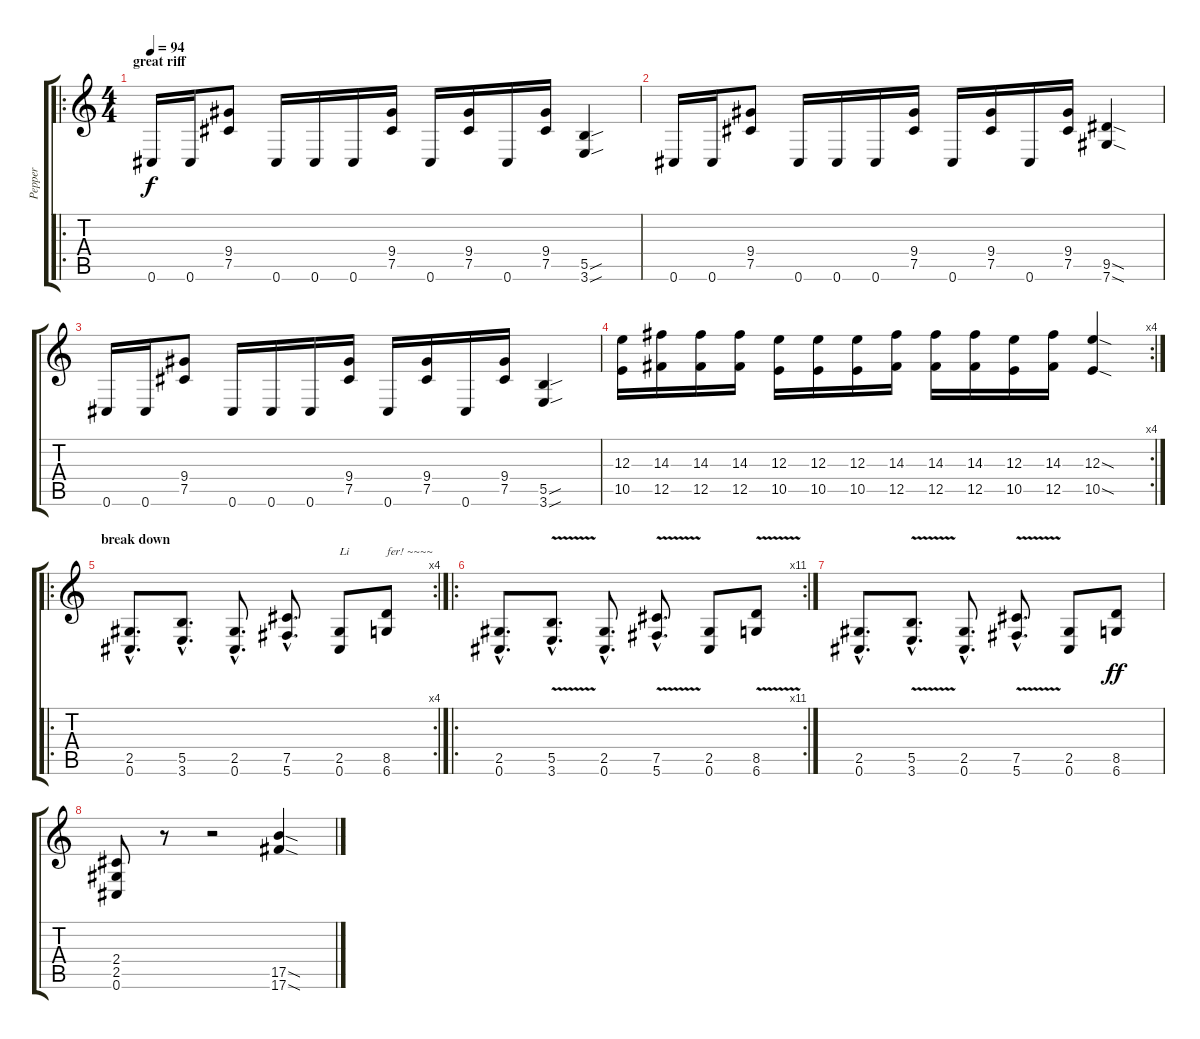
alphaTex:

\track ("Pepper" "Pepper") {instrument overdrivenguitar}
\staff {score tabs}
\tuning (Db4 Ab3 E3 B2 Gb2 Db2) {hide}
\ro
\ts (4 4)
\section ("" "great riff")
\tempo 94
\clef g2
\ks c
0.6.16{dy f} 0.6.16 (9.4 7.5).8 0.6.16 0.6.16 0.6.16 (9.4 7.5).16 0.6.16 (9.4 7.5).16 0.6.16 (9.4 7.5).16 (5.5{sou} 3.6{sou}).4 |
0.6.16 0.6.16 (9.4 7.5).8 0.6.16 0.6.16 0.6.16 (9.4 7.5).16 0.6.16 (9.4 7.5).16 0.6.16 (9.4 7.5).16 (9.5{sod} 7.6{sod}).4 |
0.6.16 0.6.16 (9.4 7.5).8 0.6.16 0.6.16 0.6.16 (9.4 7.5).16 0.6.16 (9.4 7.5).16 0.6.16 (9.4 7.5).16 (5.5{sou} 3.6{sou}).4 |
\rc 4
(12.3 10.5).16 (14.3 12.5).16 (14.3 12.5).16 (14.3 12.5).16 (12.3 10.5).16 (12.3 10.5).16 (12.3 10.5).16 (14.3 12.5).16 (14.3 12.5).16 (14.3 12.5).16 (12.3 10.5).16 (14.3 12.5).16 (12.3{sod} 10.5{sod}).4 |
\ro
\rc 4
\section ("" "break down")
(2.5{hac} 0.6{hac}).8{d} (5.5{hac} 3.6{hac}).8{d} (2.5{hac} 0.6{hac}).8{d} (7.5{hac} 5.6{hac}).8{d} (2.5 0.6).8{txt "Li"} (8.5 6.6).8{txt "fer! ~~~~"} |
\ro
\rc 11
(2.5{hac} 0.6{hac}).8{d} (5.5{v hac} 3.6{v hac}).8{d} (2.5{hac} 0.6{hac}).8{d} (7.5{v hac} 5.6{v hac}).8{d} (2.5 0.6).8 (8.5{v} 6.6{v}).8 |
(2.5{hac} 0.6{hac}).8{d} (5.5{v hac} 3.6{v hac}).8{d} (2.5{hac} 0.6{hac}).8{d} (7.5{v hac} 5.6{v hac}).8{d} (2.5 0.6).8 (8.5 6.6).8{dy ff} |
(2.4 2.5 0.6).8 r.8 r.2 (17.5{sod} 17.6{sod}).4
